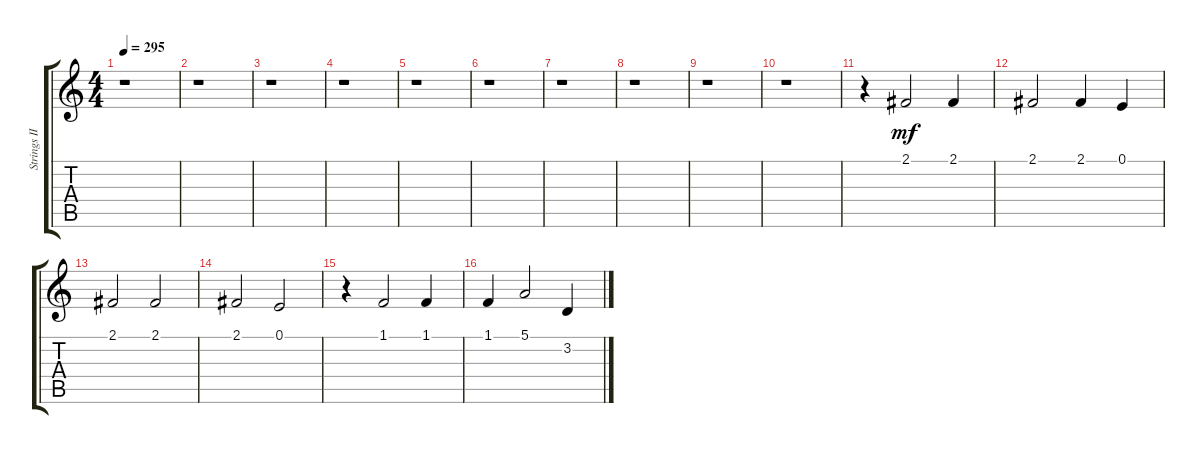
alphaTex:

\track ("Strings II" "Strings II") {instrument tremolostrings}
\staff {score tabs}
\tuning (E4 B3 G3 D3 A2 E2) {hide}
\ts (4 4)
\tempo 295
\clef g2
\ks c
r.1{dy f} |
r.1 |
r.1 |
r.1 |
r.1 |
r.1 |
r.1 |
r.1 |
r.1 |
r.1 |
r.4 2.1.2{dy mf volume 11 instrument lead6voice} 2.1.4 |
2.1.2 2.1.4 0.1.4 |
2.1.2 2.1.2 |
2.1.2 0.1.2 |
r.4 1.1.2 1.1.4 |
1.1.4 5.1.2 3.2.4
